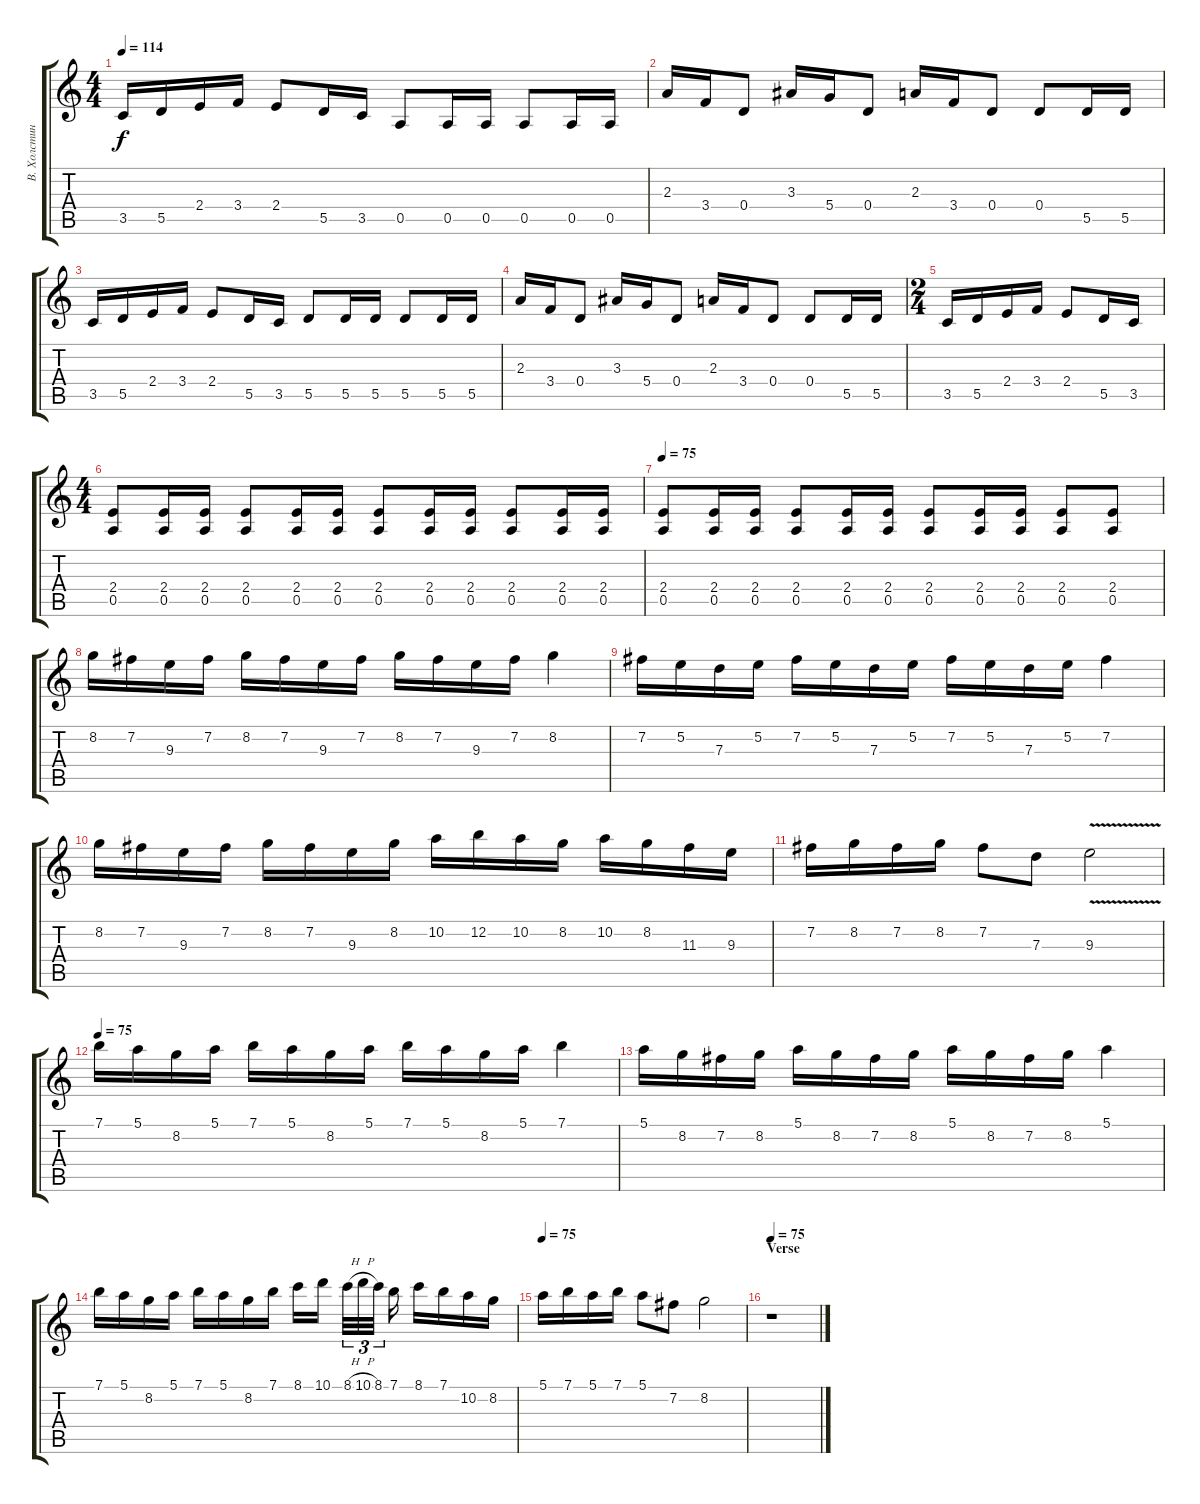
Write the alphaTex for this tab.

\track ("В. Холстинин" "В. Холстин") {instrument overdrivenguitar}
\staff {score tabs}
\tuning (E4 B3 G3 D3 A2 E2) {hide}
\ts (4 4)
\tempo 114
\clef g2
\ks c
3.5.16{dy f} 5.5.16 2.4.16 3.4.16 2.4.8 5.5.16 3.5.16 0.5.8 0.5.16 0.5.16 0.5.8 0.5.16 0.5.16 |
2.3.16 3.4.16 0.4.8 3.3.16 5.4.16 0.4.8 2.3.16 3.4.16 0.4.8 0.4.8 5.5.16 5.5.16 |
3.5.16 5.5.16 2.4.16 3.4.16 2.4.8 5.5.16 3.5.16 5.5.8 5.5.16 5.5.16 5.5.8 5.5.16 5.5.16 |
2.3.16 3.4.16 0.4.8 3.3.16 5.4.16 0.4.8 2.3.16 3.4.16 0.4.8 0.4.8 5.5.16 5.5.16 |
\ts (2 4)
3.5.16 5.5.16 2.4.16 3.4.16 2.4.8 5.5.16 3.5.16 |
\ts (4 4)
(2.4 0.5).8 (2.4 0.5).16 (2.4 0.5).16 (2.4 0.5).8 (2.4 0.5).16 (2.4 0.5).16 (2.4 0.5).8 (2.4 0.5).16 (2.4 0.5).16 (2.4 0.5).8 (2.4 0.5).16 (2.4 0.5).16 |
\tempo 75
(2.4 0.5).8 (2.4 0.5).16 (2.4 0.5).16 (2.4 0.5).8 (2.4 0.5).16 (2.4 0.5).16 (2.4 0.5).8 (2.4 0.5).16 (2.4 0.5).16 (2.4 0.5).8 (2.4 0.5).8 |
8.2.16 7.2.16 9.3.16 7.2.16 8.2.16 7.2.16 9.3.16 7.2.16 8.2.16 7.2.16 9.3.16 7.2.16 8.2.4 |
7.2.16 5.2.16 7.3.16 5.2.16 7.2.16 5.2.16 7.3.16 5.2.16 7.2.16 5.2.16 7.3.16 5.2.16 7.2.4 |
8.2.16 7.2.16 9.3.16 7.2.16 8.2.16 7.2.16 9.3.16 8.2.16 10.2.16 12.2.16 10.2.16 8.2.16 10.2.16 8.2.16 11.3.16 9.3.16 |
7.2.16 8.2.16 7.2.16 8.2.16 7.2.8 7.3.8 9.3{v}.2 |
\tempo 75
7.1.16 5.1.16 8.2.16 5.1.16 7.1.16 5.1.16 8.2.16 5.1.16 7.1.16 5.1.16 8.2.16 5.1.16 7.1.4 |
5.1.16 8.2.16 7.2.16 8.2.16 5.1.16 8.2.16 7.2.16 8.2.16 5.1.16 8.2.16 7.2.16 8.2.16 5.1.4 |
7.1.16 5.1.16 8.2.16 5.1.16 7.1.16 5.1.16 8.2.16 7.1.16 8.1.16 10.1.16 8.1{h}.32{tu (3 2)} 10.1{h}.32{tu (3 2)} 8.1.32{tu (3 2)} 7.1.16 8.1.16 7.1.16 10.2.16 8.2.16 |
\tempo 75
5.1.16 7.1.16 5.1.16 7.1.16 5.1.8 7.2.8 8.2.2 |
\section ("" "Verse")
\tempo 75
r.1
